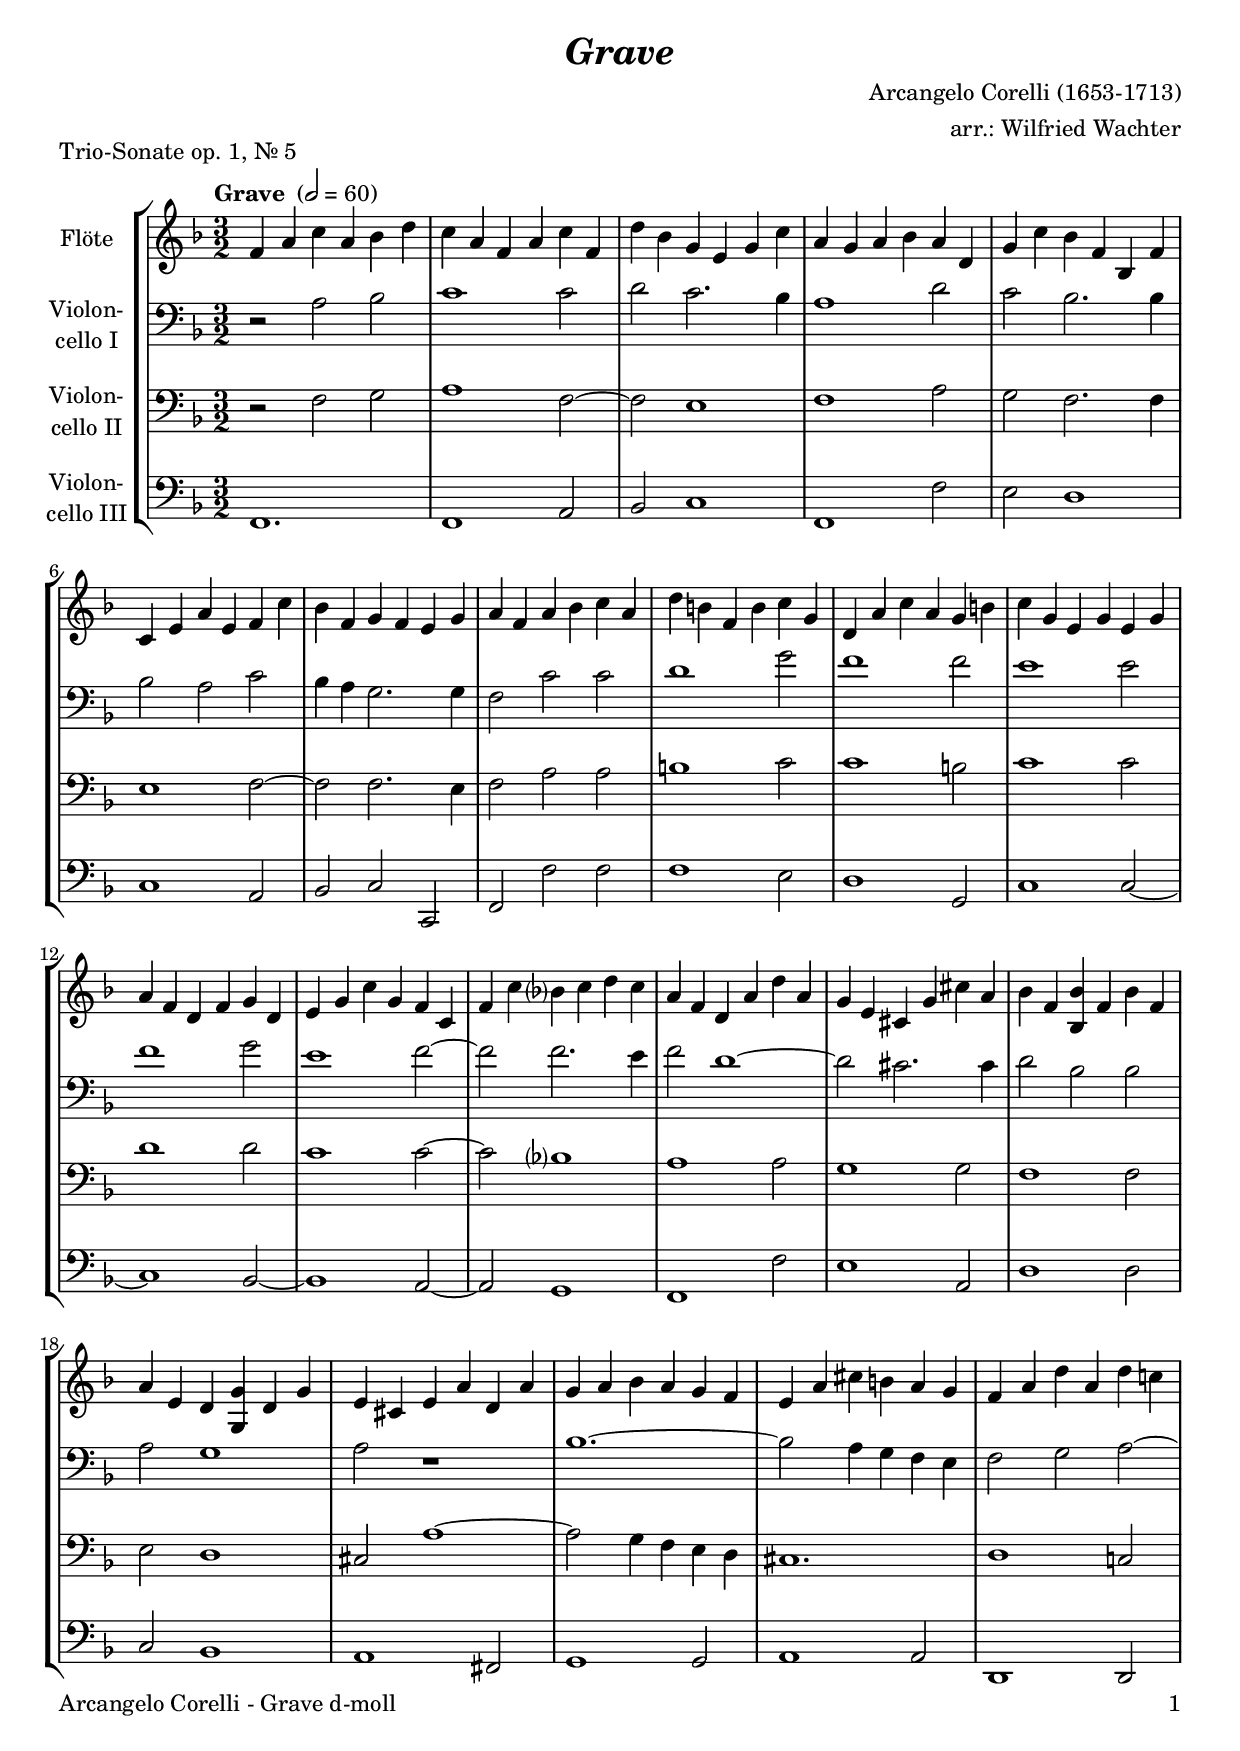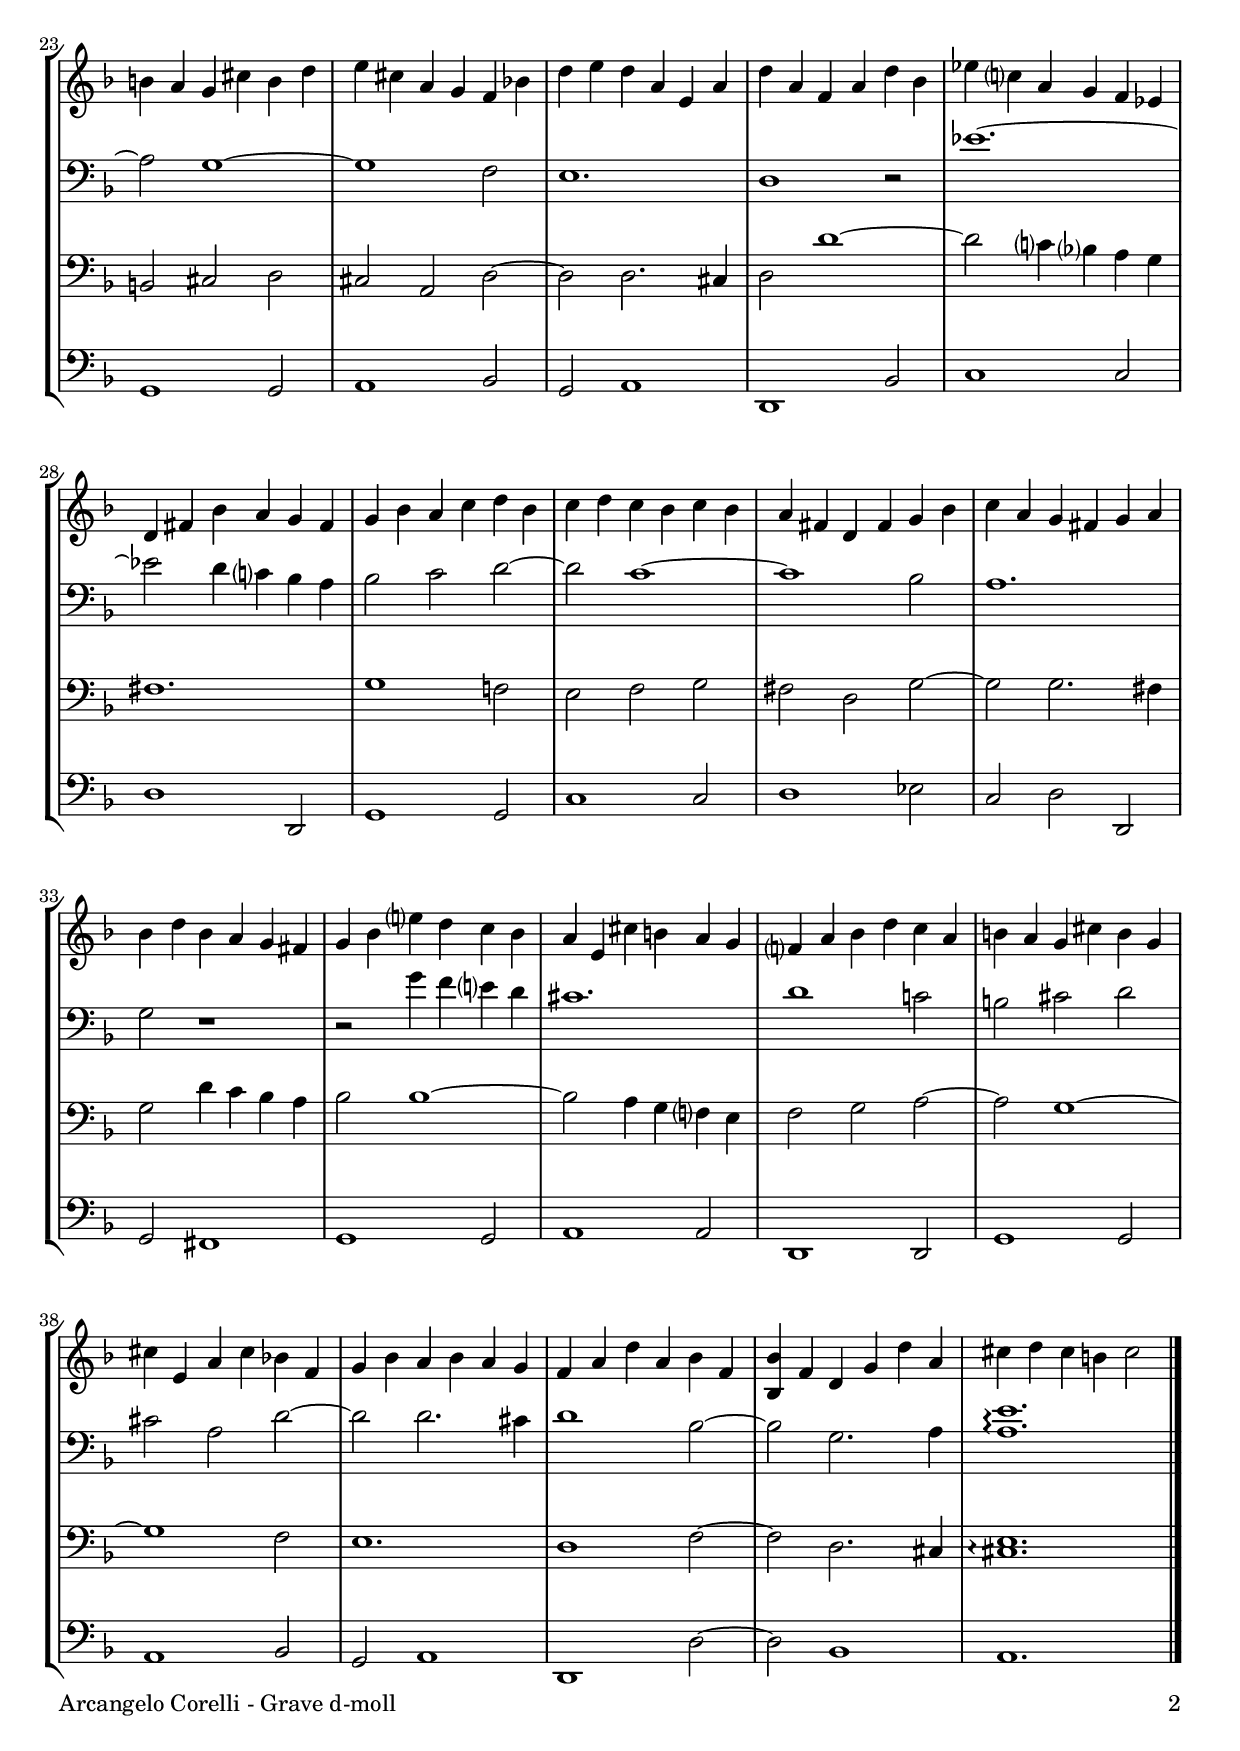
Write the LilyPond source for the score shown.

\version "2.18.2"
\include "deutsch.ly"
  
#(set-global-staff-size 20)

\header {
  title     = \markup \bold \italic "Grave"
  composer  = "Arcangelo Corelli (1653-1713)"
  arranger  = "arr.: Wilfried Wachter"
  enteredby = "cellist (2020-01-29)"
  piece     = "Trio-Sonate op. 1, Nr. 5"
}

voiceconsts = {
  \key d \minor
  \time 3/2
  \clef "bass"
%  \numericTimeSignature
  \compressFullBarRests
  % Set default beaming for all staves
% \set Timing.beamExceptions = #'()
% \set Timing.baseMoment     = #(ly:make-moment 1 4)
% \set Timing.beatStructure  = #'(1 1 1)
  \tempo "Grave " 2=60
}

micl = "clarinet"
mifl = "flute"
miob = "oboe"
mifh = "french horn"
misx = "tenor sax"
mist = "string ensemble 1"
miba = "cello"

fff = \markup { \dynamic f "/" \dynamic ff }
fmp = \markup { \dynamic f "/" \dynamic mp }
mfp = \markup { \dynamic mf "/" \dynamic p }

va = \relative c' {
  \voiceconsts
  \clef "treble"

  f4 a c a b d
  c a f a c f,
  d' b g e g c
  a g a b a d,
  g c b f b, f'
  c e a e f c'

  b f g f e g
  a f a b c a
  d h f h c g
  d a' c a g h
  c g e g e g
  a f d f g d

  e g c g f c
  f c' b? c d c
  a f d a' d a
  g e cis g' cis a
  b f <b, b'> f' b f
  a e d <g, g'> d' g

  e cis e a d, a'
  g a b a g f
  e a cis h a g
  f a d a d c!
  h a g cis h d

  e cis a g f b!
  d e d a e a
  d a f a d b
  es c? a g f es
  d fis b a g fis
  g b a c d b

  c d c b c b
  a fis d fis g b
  c a g fis g a
  b d b a g fis
  g b e? d c b
  a e cis' h a g

  f? a b d c a
  h a g cis h g
  cis e, a cis b! f
  g b a b a g
  f a d a b f
  <b, b'> f' d g d' a

  cis d cis h cis2 \bar "|."
}

vb = \relative c' {
  \voiceconsts

  r2 a b
  c1 c2
  d c2. b4
  a1 d2
  c b2. b4
  b2 a c
  b4 a g2. g4
  f2 c' c
  d1 g2
  f1 f2

  e1 e2
  f1 g2
  e1 f2~
  f f2. e4
  f2 d1~
  d2 cis2. cis4
  d2 b b
  a g1
  a2 r1
  b1.~

  b2 a4 g f e
  f2 g a~
  a g1~
  g f2
  e1.
  d1 r2
  es'1.~
  es2 d4 c? b a
  b2 c d~
  d c1~
  c b2

  a1.
  g2 r1
  r2 g'4 f e? d
  cis1.
  d1 c!2
  h cis d
  cis a d~
  d d2. cis4
  d1 b2~
  b g2. a4

  <a e'>1.\arpeggio \bar "|."
}

vc = \relative c {
  \voiceconsts

  r2 f g
  a1 f2~
  f e1
  f a2
  g f2. f4
  e1 f2~
  f f2. e4
  f2 a a
  h1 c2
  c1 h2
  c1 c2

  d1 d2
  c1 c2~
  c b?1
  a a2
  g1 g2
  f1 f2
  e d1
  cis2 a'1~
  a2 g4 f e d
  cis1.
  d1 c!2

  h cis d
  cis a d~
  d d2. cis4
  d2 d'1~
  d2 c?4 b? a g
  fis1.
  g1 f!2
  e f g
  fis d g~
  g g2. fis4

  g2 d'4 c b a
  b2 b1~
  b2 a4 g f? e
  f2 g a~
  a g1~
  g f2
  e1.
  d1 f2~
  f d2. cis4
  <cis e>1.\arpeggio \bar "|."
}

vd = \relative c, {
  \voiceconsts

  f1.
  f1 a2
  b c1
  f, f'2
  e d1
  c a2
  b c c,
  f f' f
  f1 e2
  d1 g,2
  c1 c2~
  c1 b2~

  b1 a2~
  a g1
  f f'2
  e1 a,2
  d1 d2
  c b1
  a fis2
  g1 g2
  a1 a2
  d,1 d2
  g1 g2
  a1 b2

  g a1
  d, b'2
  c1 c2
  d1 d,2
  g1 g2
  c1 c2
  d1 es2
  c d d,
  g fis1
  g g2
  a1 a2
  d,1 d2

  g1 g2
  a1 b2
  g a1
  d, d'2~
  d b1
  a1. \bar "|."
}


music = \new StaffGroup <<
      \new Staff {
	\set Staff.midiInstrument = \mifl
	\set Staff.instrumentName = \markup \center-column { "Flöte" }
	\transpose d d { \va }
      }

      \new Staff {
	\set Staff.midiInstrument = \miba
	\set Staff.instrumentName = \markup \center-column { "Violon-" "cello I" }
	\transpose d d { \vb }
      }

      \new Staff {
	\set Staff.midiInstrument = \miba
	\set Staff.instrumentName = \markup \center-column { "Violon-" "cello II" }
	\transpose d d { \vc }
      }

      \new Staff {
	\set Staff.midiInstrument = \miba
	\set Staff.instrumentName = \markup \center-column { "Violon-" "cello III" }
	\transpose d d { \vd }
      }
>>

\book {
\paper {
  print-page-number = ##t
  print-first-page-number = ##t
  ragged-last-bottom = ##f
  oddHeaderMarkup = \markup \null
  evenHeaderMarkup = \markup \null
  oddFooterMarkup = \markup {
    \fill-line {
      \on-the-fly #print-page-number-check-first
      "Arcangelo Corelli - Grave d-moll" \fromproperty #'page:page-number-string
      }
    }
    evenFooterMarkup = \oddFooterMarkup
  }  \score {
    \music
    \layout {}
  }

  \score {
    \unfoldRepeats \music

    \midi {
      \context {
        \Score
      }
    }
  }
}
